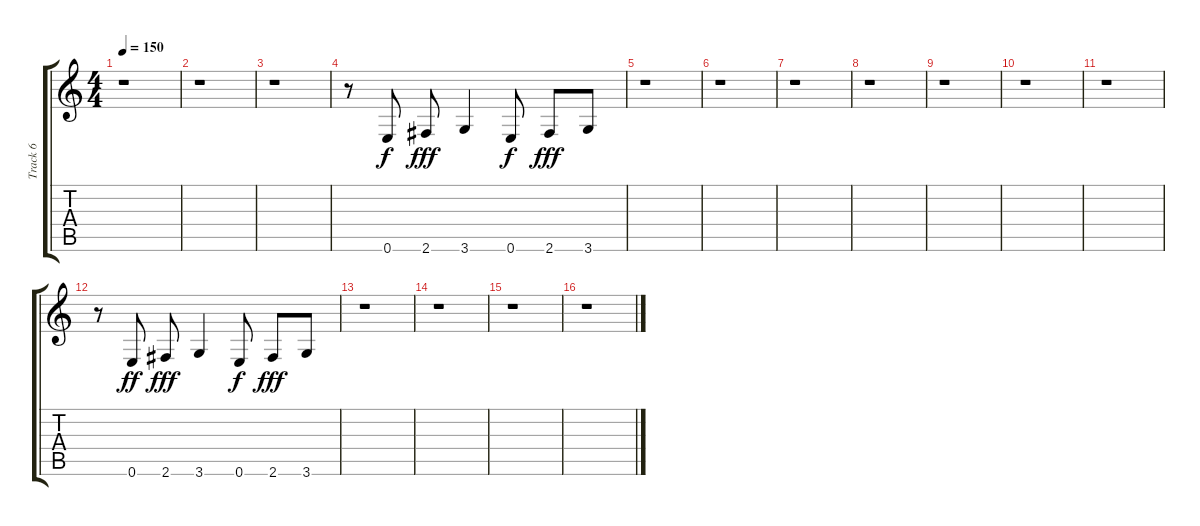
\track ("Track 6" "Track 6") {instrument overdrivenguitar}
\staff {score tabs}
\tuning (E4 B3 G3 D3 A2 E2) {hide}
\ts (4 4)
\tempo 150
\clef g2
\ks c
r.1{dy f instrument overdrivenguitar} |
r.1 |
r.1 |
r.8 0.6.8 2.6.8{dy fff} 3.6.4 0.6.8{dy f} 2.6.8{dy fff} 3.6.8 |
r.1 |
r.1 |
r.1 |
r.1 |
r.1 |
r.1 |
r.1 |
r.8 0.6.8{dy ff} 2.6.8{dy fff} 3.6.4 0.6.8{dy f} 2.6.8{dy fff} 3.6.8 |
r.1 |
r.1 |
r.1 |
r.1
